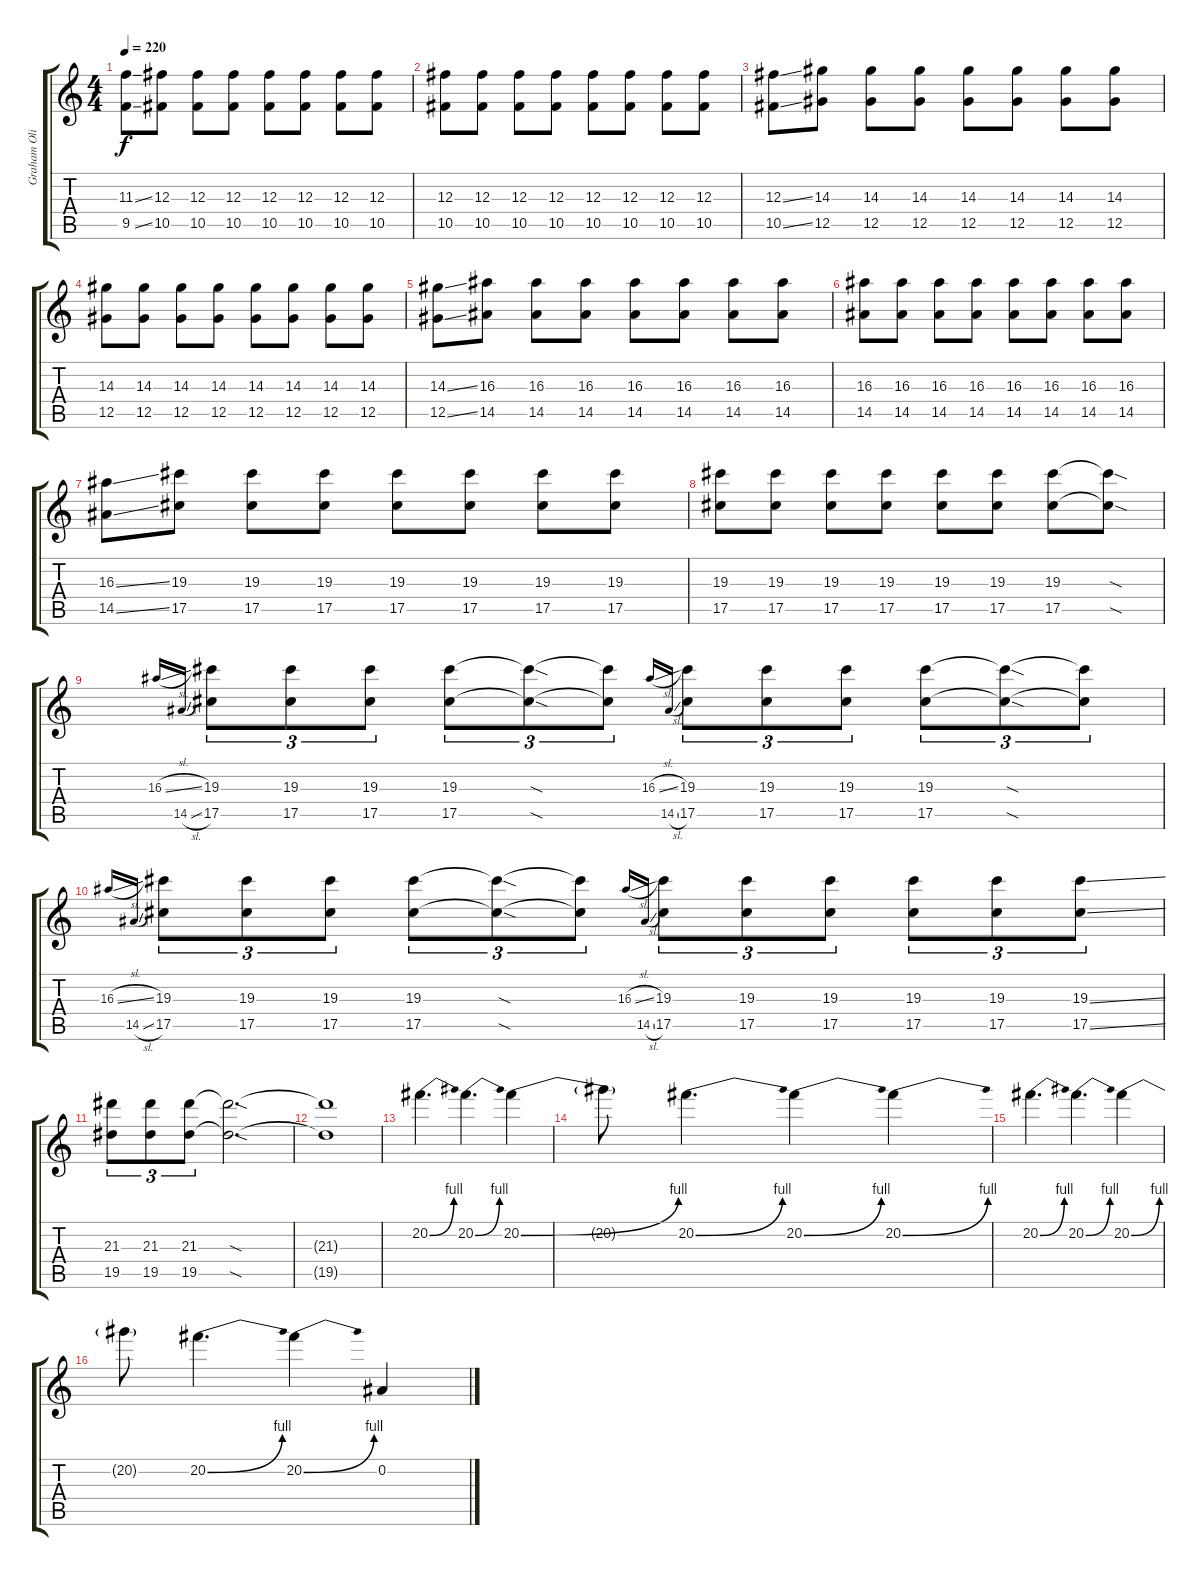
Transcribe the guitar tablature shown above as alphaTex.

\track ("Graham Oliver" "Graham Oli") {instrument distortionguitar}
\staff {score tabs}
\tuning (Eb4 Bb3 Gb3 Db3 Ab2 Eb2) {hide}
\ts (4 4)
\tempo 220
\clef g2
\ks c
(11.3{ss} 9.5{ss}).8{dy f} (12.3 10.5).8 (12.3 10.5).8 (12.3 10.5).8 (12.3 10.5).8 (12.3 10.5).8 (12.3 10.5).8 (12.3 10.5).8 |
(12.3 10.5).8 (12.3 10.5).8 (12.3 10.5).8 (12.3 10.5).8 (12.3 10.5).8 (12.3 10.5).8 (12.3 10.5).8 (12.3 10.5).8 |
(12.3{ss} 10.5{ss}).8 (14.3 12.5).8 (14.3 12.5).8 (14.3 12.5).8 (14.3 12.5).8 (14.3 12.5).8 (14.3 12.5).8 (14.3 12.5).8 |
(14.3 12.5).8 (14.3 12.5).8 (14.3 12.5).8 (14.3 12.5).8 (14.3 12.5).8 (14.3 12.5).8 (14.3 12.5).8 (14.3 12.5).8 |
(14.3{ss} 12.5{ss}).8 (16.3 14.5).8 (16.3 14.5).8 (16.3 14.5).8 (16.3 14.5).8 (16.3 14.5).8 (16.3 14.5).8 (16.3 14.5).8 |
(16.3 14.5).8 (16.3 14.5).8 (16.3 14.5).8 (16.3 14.5).8 (16.3 14.5).8 (16.3 14.5).8 (16.3 14.5).8 (16.3 14.5).8 |
(16.3{ss} 14.5{ss}).8 (19.3 17.5).8 (19.3 17.5).8 (19.3 17.5).8 (19.3 17.5).8 (19.3 17.5).8 (19.3 17.5).8 (19.3 17.5).8 |
(19.3 17.5).8 (19.3 17.5).8 (19.3 17.5).8 (19.3 17.5).8 (19.3 17.5).8 (19.3 17.5).8 (19.3 17.5).8 (19.3{sod t} 17.5{sod t}).8 |
16.3{sl}.16{gr onbeat} 14.5{sl}.16{gr onbeat} (19.3 17.5).8{tu (3 2)} (19.3 17.5).8{tu (3 2)} (19.3 17.5).8{tu (3 2)} (19.3 17.5).8{tu (3 2)} (19.3{sod t} 17.5{sod t}).8{tu (3 2)} (19.3{t} 17.5{t}).8{tu (3 2)} 16.3{sl}.16{gr onbeat} 14.5{sl}.16{gr onbeat} (19.3 17.5).8{tu (3 2)} (19.3 17.5).8{tu (3 2)} (19.3 17.5).8{tu (3 2)} (19.3 17.5).8{tu (3 2)} (19.3{sod t} 17.5{sod t}).8{tu (3 2)} (19.3{t} 17.5{t}).8{tu (3 2)} |
16.3{sl}.16{gr onbeat} 14.5{sl}.16{gr onbeat} (19.3 17.5).8{tu (3 2)} (19.3 17.5).8{tu (3 2)} (19.3 17.5).8{tu (3 2)} (19.3 17.5).8{tu (3 2)} (19.3{sod t} 17.5{sod t}).8{tu (3 2)} (19.3{t} 17.5{t}).8{tu (3 2)} 16.3{sl}.16{gr onbeat} 14.5{sl}.16{gr onbeat} (19.3 17.5).8{tu (3 2)} (19.3 17.5).8{tu (3 2)} (19.3 17.5).8{tu (3 2)} (19.3 17.5).8{tu (3 2)} (19.3 17.5).8{tu (3 2)} (19.3{ss} 17.5{ss}).8{tu (3 2)} |
(21.3 19.5).8{tu (3 2)} (21.3 19.5).8{tu (3 2)} (21.3 19.5).8{tu (3 2)} (21.3{sod t} 19.5{sod t}).2{d} |
(21.3{t} 19.5{t}).1 |
20.2{be (bend 0 0 60 4)}.4{d} 20.2{be (bend 0 0 60 4)}.4{d} 20.2{be (bend 0 0 60 4)}.4 |
20.2{t}.8 20.2{be (bend 0 0 60 4)}.4{d} 20.2{be (bend 0 0 60 4)}.4 20.2{be (bend 0 0 60 4)}.4 |
20.2{be (bend 0 0 60 4)}.4{d} 20.2{be (bend 0 0 60 4)}.4{d} 20.2{be (bend 0 0 60 4)}.4 |
20.2{t}.8 20.2{be (bend 0 0 60 4)}.4{d} 20.2{be (bend 0 0 60 4)}.4 0.2.4
